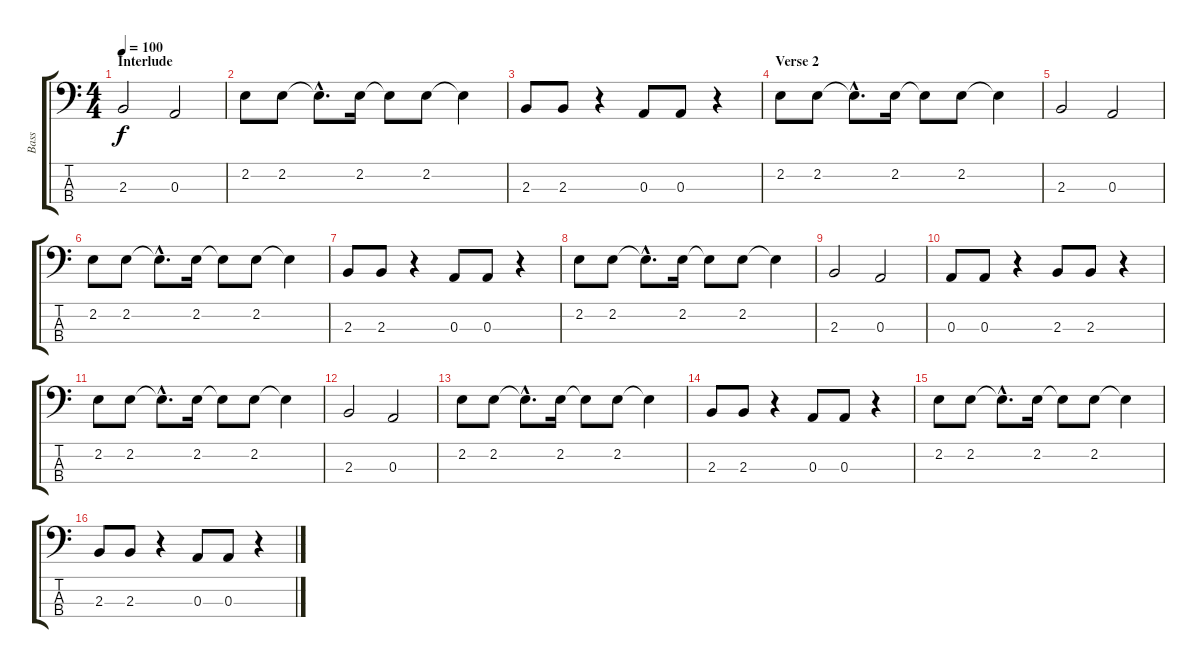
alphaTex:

\track ("Bass" "Bass") {instrument electricbassfinger}
\staff {score tabs}
\tuning (G2 D2 A1 E1) {hide}
\ts (4 4)
\section ("" "Interlude")
\tempo 100
\clef f4
\ks c
2.3.2{dy f volume 13} 0.3.2 |
2.2.8 2.2.8 2.2{hac t}.8{d} 2.2.16 2.2{t}.8 2.2.8 2.2{t}.4 |
2.3.8 2.3.8 r.4 0.3.8 0.3.8 r.4 |
\section ("" "Verse 2")
2.2.8 2.2.8 2.2{hac t}.8{d} 2.2.16 2.2{t}.8 2.2.8 2.2{t}.4 |
2.3.2 0.3.2 |
2.2.8 2.2.8 2.2{hac t}.8{d} 2.2.16 2.2{t}.8 2.2.8 2.2{t}.4 |
2.3.8 2.3.8 r.4 0.3.8 0.3.8 r.4 |
2.2.8 2.2.8 2.2{hac t}.8{d} 2.2.16 2.2{t}.8 2.2.8 2.2{t}.4 |
2.3.2 0.3.2 |
0.3.8 0.3.8 r.4 2.3.8 2.3.8 r.4 |
2.2.8 2.2.8 2.2{hac t}.8{d} 2.2.16 2.2{t}.8 2.2.8 2.2{t}.4 |
2.3.2 0.3.2 |
2.2.8 2.2.8 2.2{hac t}.8{d} 2.2.16 2.2{t}.8 2.2.8 2.2{t}.4 |
2.3.8 2.3.8 r.4 0.3.8 0.3.8 r.4 |
2.2.8 2.2.8 2.2{hac t}.8{d} 2.2.16 2.2{t}.8 2.2.8 2.2{t}.4 |
2.3.8 2.3.8 r.4 0.3.8 0.3.8 r.4
